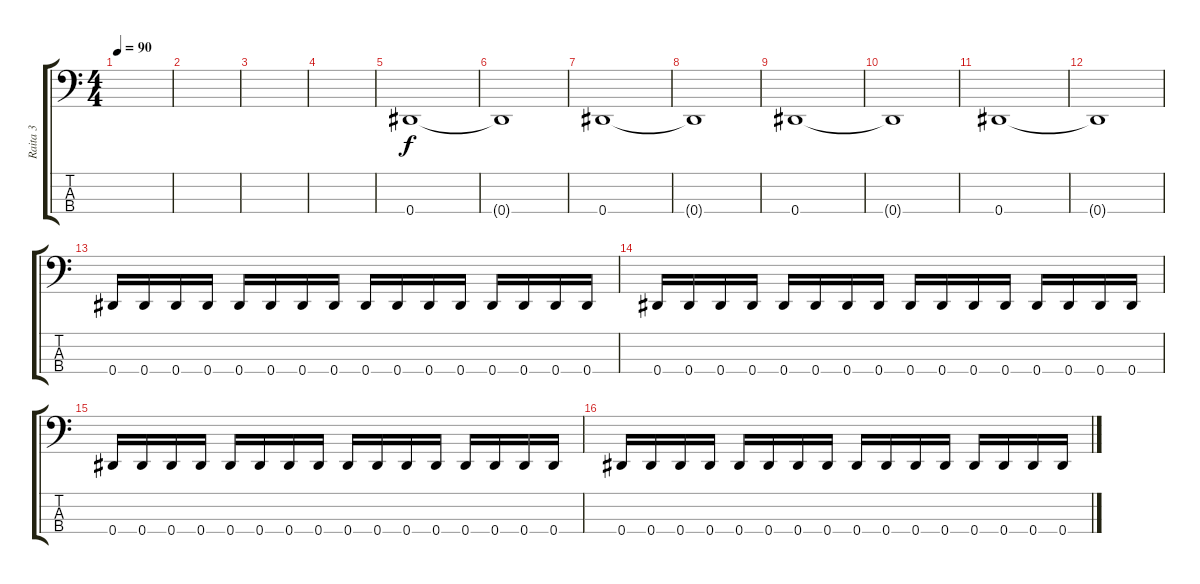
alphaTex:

\track ("Raita 3" "Raita 3") {instrument electricbasspick}
\staff {score tabs}
\tuning (Gb2 Db2 Ab1 Eb1) {hide}
\ts (4 4)
\tempo 90
\clef f4
\ks c
|
|
|
|
0.4.1 |
0.4{t}.1 |
0.4.1 |
0.4{t}.1 |
0.4.1 |
0.4{t}.1 |
0.4.1 |
0.4{t}.1 |
0.4.16 0.4.16 0.4.16 0.4.16 0.4.16 0.4.16 0.4.16 0.4.16 0.4.16 0.4.16 0.4.16 0.4.16 0.4.16 0.4.16 0.4.16 0.4.16 |
0.4.16 0.4.16 0.4.16 0.4.16 0.4.16 0.4.16 0.4.16 0.4.16 0.4.16 0.4.16 0.4.16 0.4.16 0.4.16 0.4.16 0.4.16 0.4.16 |
0.4.16 0.4.16 0.4.16 0.4.16 0.4.16 0.4.16 0.4.16 0.4.16 0.4.16 0.4.16 0.4.16 0.4.16 0.4.16 0.4.16 0.4.16 0.4.16 |
0.4.16 0.4.16 0.4.16 0.4.16 0.4.16 0.4.16 0.4.16 0.4.16 0.4.16 0.4.16 0.4.16 0.4.16 0.4.16 0.4.16 0.4.16 0.4.16
